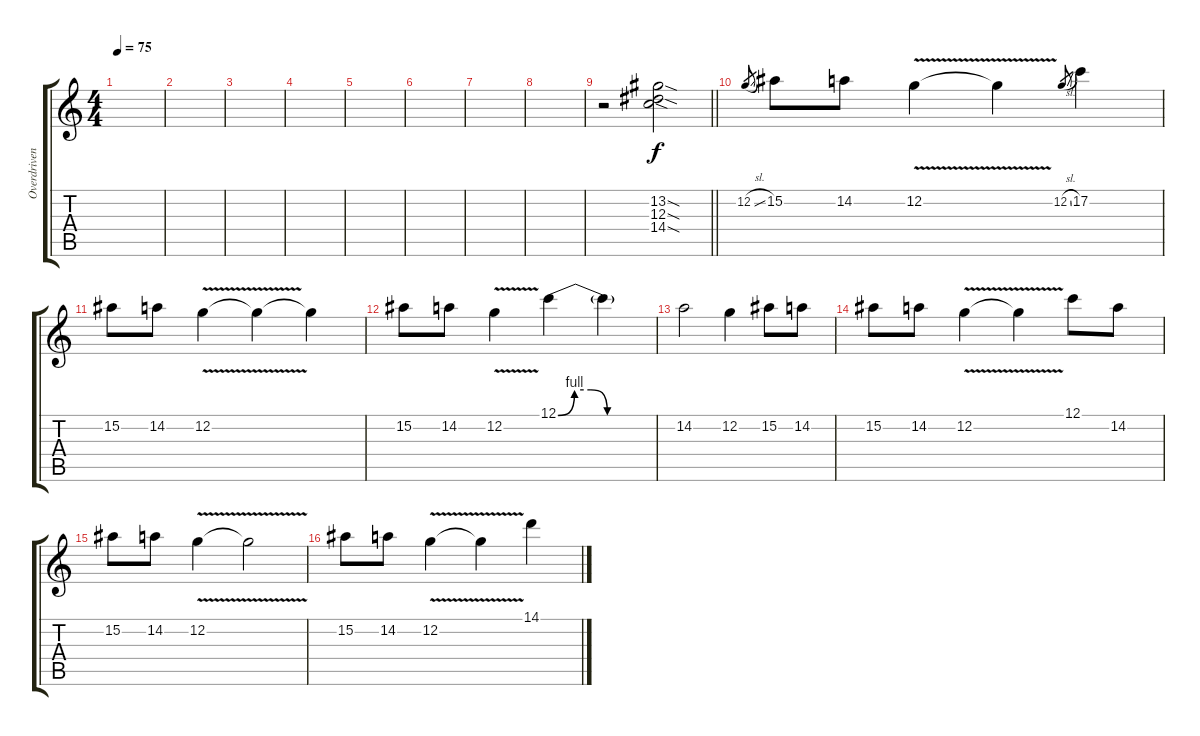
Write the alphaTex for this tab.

\track ("Overdriven Guitar 1" "Overdriven") {instrument overdrivenguitar}
\staff {score tabs}
\tuning (C4 G3 Eb3 Bb2 F2 C2) {hide}
\ts (4 4)
\tempo 75
\clef g2
\ks c
|
|
|
|
|
|
|
|
\barLineRight lightlight
r.2 (13.2{sod} 12.3{sod} 14.4{sod}).2 |
12.2{sl}.8{gr} 15.2.8 14.2.8 12.2{v}.4 12.2{t}.4 12.2{sl}.8{gr} 17.2.4 |
15.2.8 14.2.8 12.2{v}.4 12.2{t}.4 12.2{t}.4 |
15.2.8 14.2.8 12.2{v}.4 12.1{be (custom 0 0 10 4 20 4 30 0 60 0)}.4 12.1{t}.4 |
14.2.2 12.2.4 15.2.8 14.2.8 |
15.2.8 14.2.8 12.2{v}.4 12.2{t}.4 12.1.8 14.2.8 |
15.2.8 14.2.8 12.2{v}.4 12.2{t}.2 |
15.2.8 14.2.8 12.2{v}.4 12.2{t}.4 14.1.4
